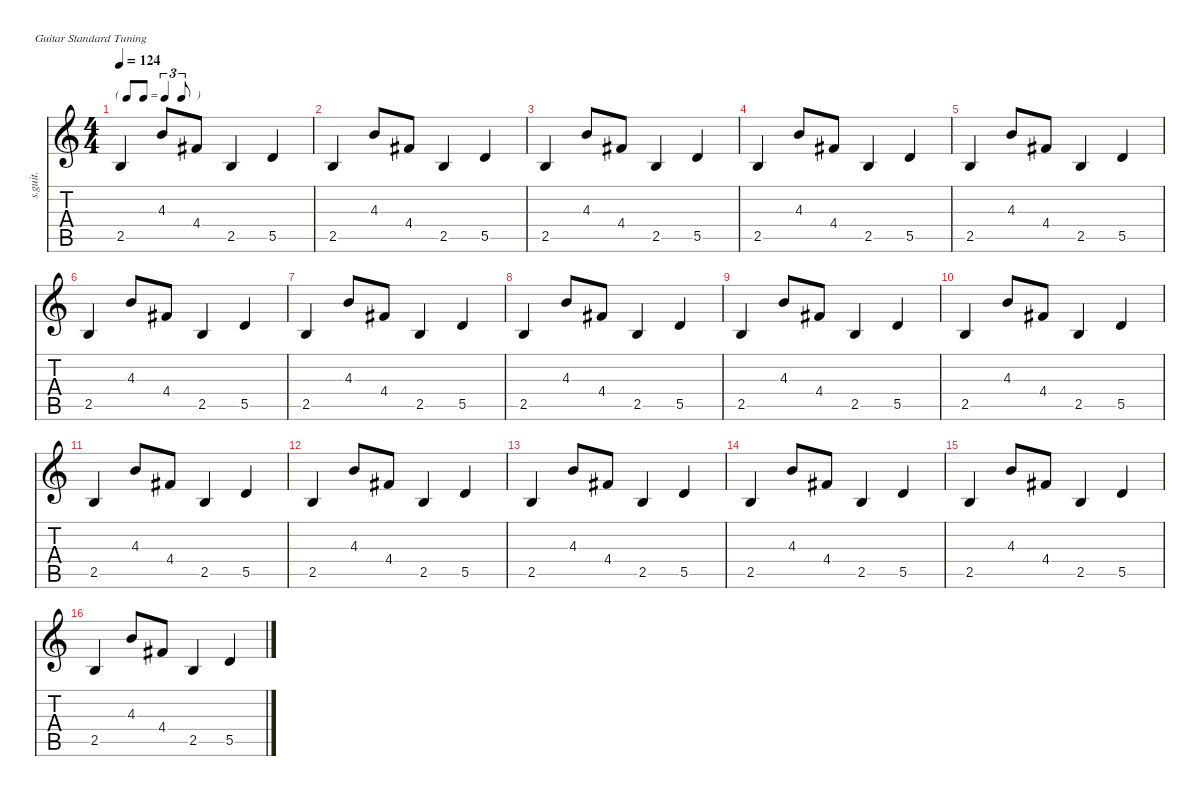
\defaultSystemsLayout 4
\hideDynamics
\bracketExtendMode nobrackets
\track ("David Gilmour | Fender Stratocaster | Lead Guitar" "s.guit.") {instrument overdrivenguitar}
\staff {score tabs}
\tuning (E4 B3 G3 D3 A2 E2)
\ts (4 4)
\tf triplet8th
\tempo 124
\clef g2
\ks c
2.5.4{dy f} 4.3.8 4.4{acc #}.8 2.5.4 5.5.4 |
2.5.4 4.3.8 4.4{acc #}.8 2.5.4 5.5.4 |
2.5.4 4.3.8 4.4{acc #}.8 2.5.4 5.5.4 |
2.5.4 4.3.8 4.4{acc #}.8 2.5.4 5.5.4 |
2.5.4 4.3.8 4.4{acc #}.8 2.5.4 5.5.4 |
2.5.4 4.3.8 4.4{acc #}.8 2.5.4 5.5.4 |
2.5.4 4.3.8 4.4{acc #}.8 2.5.4 5.5.4 |
2.5.4 4.3.8 4.4{acc #}.8 2.5.4 5.5.4 |
2.5.4 4.3.8 4.4{acc #}.8 2.5.4 5.5.4 |
2.5.4 4.3.8 4.4{acc #}.8 2.5.4 5.5.4 |
2.5.4 4.3.8 4.4{acc #}.8 2.5.4 5.5.4 |
2.5.4 4.3.8 4.4{acc #}.8 2.5.4 5.5.4 |
2.5.4 4.3.8 4.4{acc #}.8 2.5.4 5.5.4 |
2.5.4 4.3.8 4.4{acc #}.8 2.5.4 5.5.4 |
2.5.4 4.3.8 4.4{acc #}.8 2.5.4 5.5.4 |
2.5.4 4.3.8 4.4{acc #}.8 2.5.4 5.5.4
